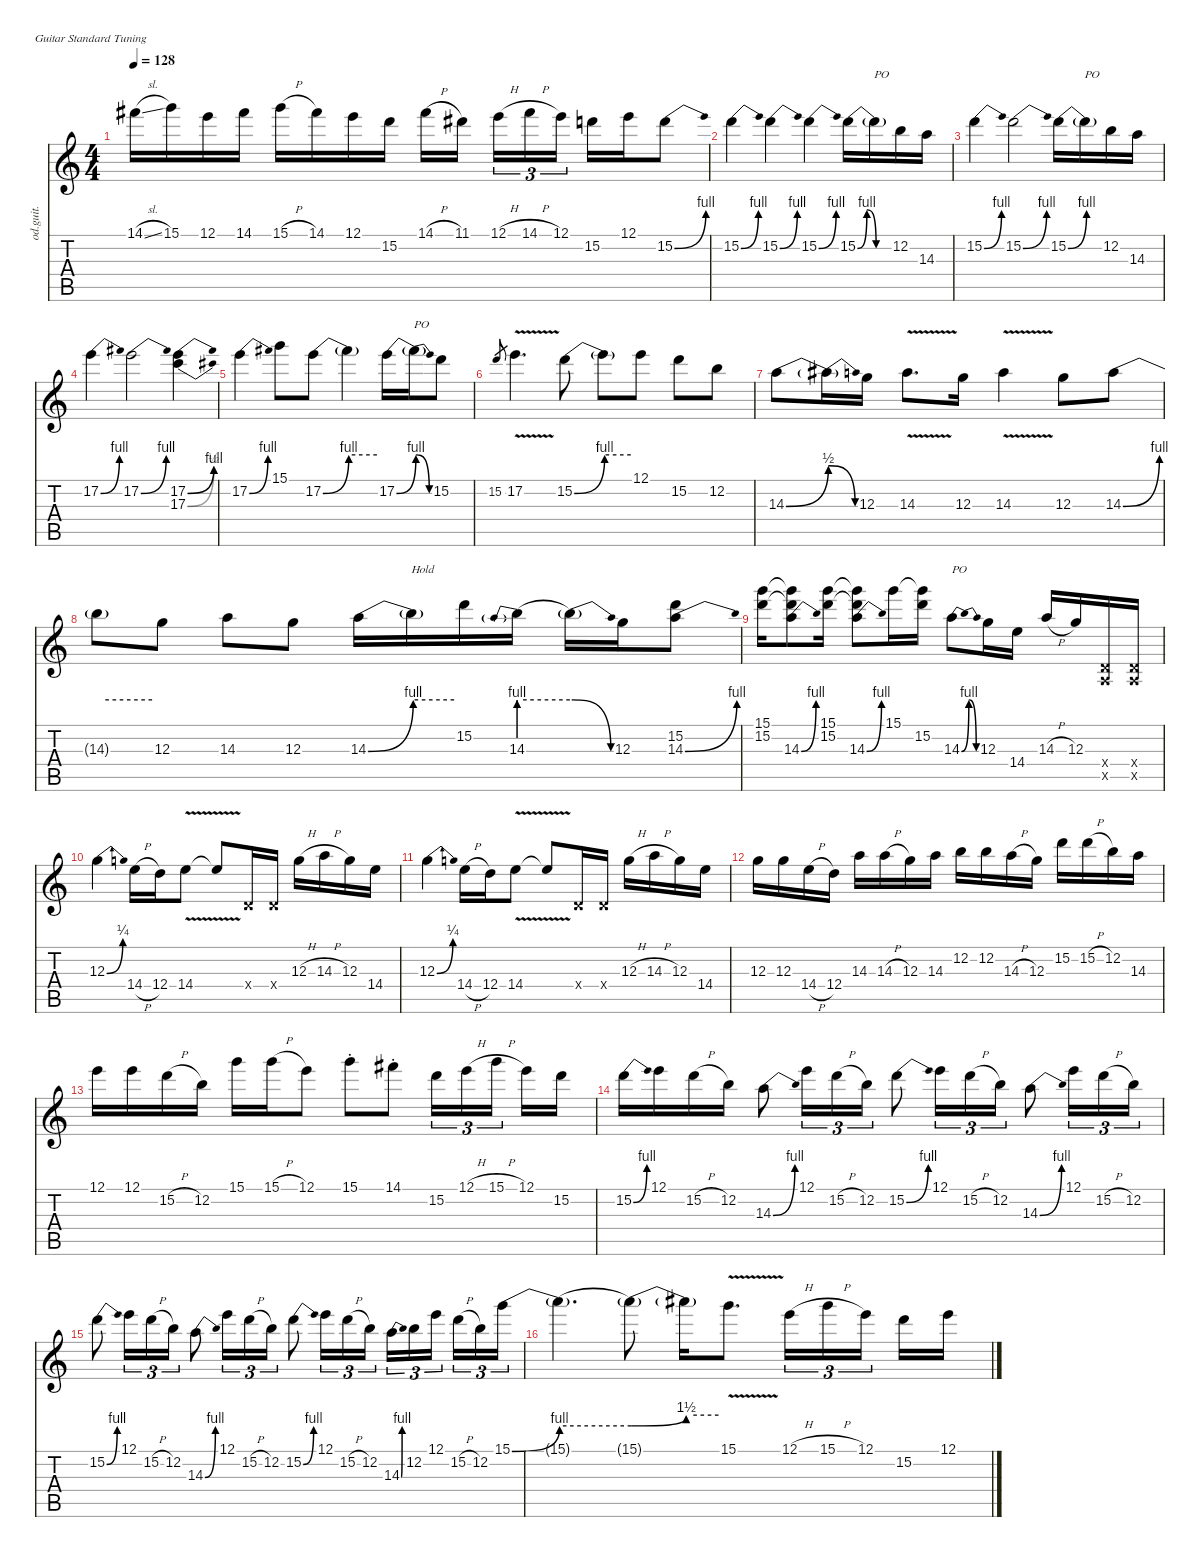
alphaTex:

\defaultSystemsLayout 4
\hideDynamics
\bracketExtendMode nobrackets
\otherSystemsTrackNameOrientation horizontal
\track ("Guitar(Slash)" "od.guit.") {instrument overdrivenguitar}
\staff {score tabs}
\tuning (E4 B3 G3 D3 A2 E2)
\ts (4 4)
\tempo 128
\clef g2
\ks c
14.1{sl acc #}.16{dy ff beam Down} 15.1.16{beam Down} 12.1.16{beam Down} 14.1{acc #}.16{beam Down} 15.1{h}.16{beam Down} 14.1{acc #}.16{beam Down} 12.1.16{beam Down} 15.2.16{beam Down} 14.1{h acc #}.16{beam Down} 11.1{acc #}.16{beam Down} 12.1{h}.16{tu (3 2) beam Down} 14.1{h acc #}.16{tu (3 2) beam Down} 12.1.16{tu (3 2) beam Down} 15.2.16{beam Down} 12.1.16{beam Down} 15.2{be (bend 0 0 30 4)}.8{beam Down} |
15.2{be (bend 0 0 30 4)}.4{beam Down} 15.2{be (bend 0 0 30 4)}.4{beam Down} 15.2{be (bend 0 0 30 4)}.4{beam Down} 15.2{be (bendrelease 0 0 30 4 30 4 60 0)}.16{beam Down} 15.2{be (hold 0 0 60 0) t}.16{txt "PO" beam Down} 12.2.16{beam Down} 14.3.16{beam Down} |
15.2{be (bend 0 0 30 4)}.4{beam Down} 15.2{be (bend 0 0 30 4)}.2{beam Down} 15.2{be (bend 0 0 60 4)}.16{beam Down} 15.2{be (hold 0 0 60 0) t}.16{txt "PO" beam Down} 12.2.16{beam Down} 14.3.16{beam Down} |
17.2{be (bend 0 0 30 4)}.4{beam Down} 17.2{be (bend 0 0 30 4)}.2{beam Down} (17.2{be (bend 0 0 30 4)} 17.3{be (bend 0 0 30 2)}).4{beam Down} |
17.2{be (bend 0 0 30 4)}.4{beam Down} 15.1.8{beam Down} 17.2{be (bend 0 0 60 4)}.8{beam Down} 17.2{be (hold 0 4 60 4) t}.4{beam Down} 17.2{be (bend 0 0 60 4)}.16{beam Down} 17.2{be (release 0 4 60 0) t}.16{txt "PO" beam Down} 15.2.8{beam Down} |
15.2.8{gr dy mf beam Up} 17.2{v}.4{d dy ff beam Down} 15.2{be (bend 0 0 60 4)}.8{beam Down} 15.2{be (hold 0 4 60 4) t}.8{beam Down} 12.1.8{beam Down} 15.2.8{beam Down} 12.2.8{beam Down} |
14.3{be (bend 0 0 60 2)}.8{beam Down} 14.3{be (release 0 2 60 0) t}.16{beam Down} 12.3.16{beam Down} 14.3{v}.8{d beam Down} 12.3.16{beam Down} 14.3{v}.4{beam Down} 12.3.8{beam Down} 14.3{be (bend 0 0 60 4)}.8{beam Down} |
14.3{be (hold 0 4 60 4) t}.8{beam Down} 12.3.8{beam Down} 14.3.8{beam Down} 12.3.8{beam Down} 14.3{be (bend 0 0 60 4)}.16{beam Down} 14.3{be (hold 0 4 60 4) t}.16{txt "Hold" beam Down} 15.2.16{beam Down} 14.3{be (prebend 0 4 60 4)}.16{beam Down} 14.3{be (release 0 4 60 0) t}.16{beam Down} 12.3.16{beam Down} (15.2 14.3{be (bend 0 0 30 4)}).8{beam Down} |
(15.1 15.2).16{beam Down} (15.1{t} 15.2{t} 14.3{be (bend 0 0 30 4)}).8{dy f beam Down} (15.1 15.2).16{dy ff beam Down} (15.1{t} 15.2{t} 14.3{be (bend 0 0 30 4)}).8{dy f beam Down} 15.1.16{dy ff beam Down} (15.1{t} 15.2).16{dy f beam Down} 14.3{be (bendrelease 0 0 15 4 30 4 45 0)}.8{txt "PO" dy ff beam Down} 12.3.16{beam Down} 14.4.16{beam Down} 14.3{h}.16{beam Up} 12.3.16{beam Up} (0.4{x} 0.5{x}).16{beam Up} (0.4{x} 0.5{x}).16{beam Up} |
12.3{be (bend 0 0 60 1)}.4{beam Down} 14.4{h}.16{beam Down} 12.4.16{beam Down} 14.4{v}.8{beam Down} 14.4{v t}.8{beam Up} 0.4{x}.16{beam Up} 0.4{x}.16{beam Up} 12.3{h}.16{beam Down} 14.3{h}.16{beam Down} 12.3.16{beam Down} 14.4.16{beam Down} |
12.3{be (bend 0 0 60 1)}.4{beam Down} 14.4{h}.16{beam Down} 12.4.16{beam Down} 14.4{v}.8{beam Down} 14.4{v t}.8{beam Up} 0.4{x}.16{beam Up} 0.4{x}.16{beam Up} 12.3{h}.16{beam Down} 14.3{h}.16{beam Down} 12.3.16{beam Down} 14.4.16{beam Down} |
12.3.16{beam Down} 12.3.16{beam Down} 14.4{h}.16{beam Down} 12.4.16{beam Down} 14.3.16{beam Down} 14.3{h}.16{beam Down} 12.3.16{beam Down} 14.3.16{beam Down} 12.2.16{beam Down} 12.2.16{beam Down} 14.3{h}.16{beam Down} 12.3.16{beam Down} 15.2.16{beam Down} 15.2{h}.16{beam Down} 12.2.16{beam Down} 14.3.16{beam Down} |
12.1.16{beam Down} 12.1.16{beam Down} 15.2{h}.16{beam Down} 12.2.16{beam Down} 15.1.16{beam Down} 15.1{h}.16{beam Down} 12.1.8{beam Down} 15.1{st}.8{beam Down} 14.1{st acc #}.8{beam Down} 15.2.16{tu (3 2) beam Down} 12.1{h}.16{tu (3 2) beam Down} 15.1{h}.16{tu (3 2) beam Down} 12.1.16{beam Down} 15.2.16{beam Down} |
15.2{be (bend 0 0 30 4)}.16{beam Down} 12.1.16{beam Down} 15.2{h}.16{beam Down} 12.2.16{beam Down} 14.3{be (bend 0 0 30 4)}.8{beam Down} 12.1.16{tu (3 2) beam Down} 15.2{h}.16{tu (3 2) beam Down} 12.2.16{tu (3 2) beam Down} 15.2{be (bend 0 0 30 4)}.8{beam Down} 12.1.16{tu (3 2) beam Down} 15.2{h}.16{tu (3 2) beam Down} 12.2.16{tu (3 2) beam Down} 14.3{be (bend 0 0 30 4)}.8{beam Down} 12.1.16{tu (3 2) beam Down} 15.2{h}.16{tu (3 2) beam Down} 12.2.16{tu (3 2) beam Down} |
15.2{be (bend 0 0 30 4)}.8{beam Down} 12.1.16{tu (3 2) beam Down} 15.2{h}.16{tu (3 2) beam Down} 12.2.16{tu (3 2) beam Down} 14.3{be (bend 0 0 30 4)}.8{beam Down} 12.1.16{tu (3 2) beam Down} 15.2{h}.16{tu (3 2) beam Down} 12.2.16{tu (3 2) beam Down} 15.2{be (bend 0 0 30 4)}.8{beam Down} 12.1.16{tu (3 2) beam Down} 15.2{h}.16{tu (3 2) beam Down} 12.2.16{tu (3 2) beam Down} 14.3{be (bend 0 0 30 4)}.16{tu (3 2) beam Down} 12.2.16{tu (3 2) beam Down} 12.1.16{tu (3 2) beam Down} 15.2{h}.16{tu (3 2) beam Down} 12.2.16{tu (3 2) beam Down} 15.1{be (bend 0 0 60 4)}.16{tu (3 2) beam Down} |
15.1{be (hold 0 4 60 4) t}.4{d beam Down} 15.1{be (bend 0 4 60 6) t}.8{beam Down} 15.1{be (hold 0 6 60 6) t}.16{beam Down} 15.1{v}.8{d beam Down} 12.1{h}.16{tu (3 2) beam Down} 15.1{h}.16{tu (3 2) beam Down} 12.1.16{tu (3 2) beam Down} 15.2.16{beam Down} 12.1.16{beam Down}
